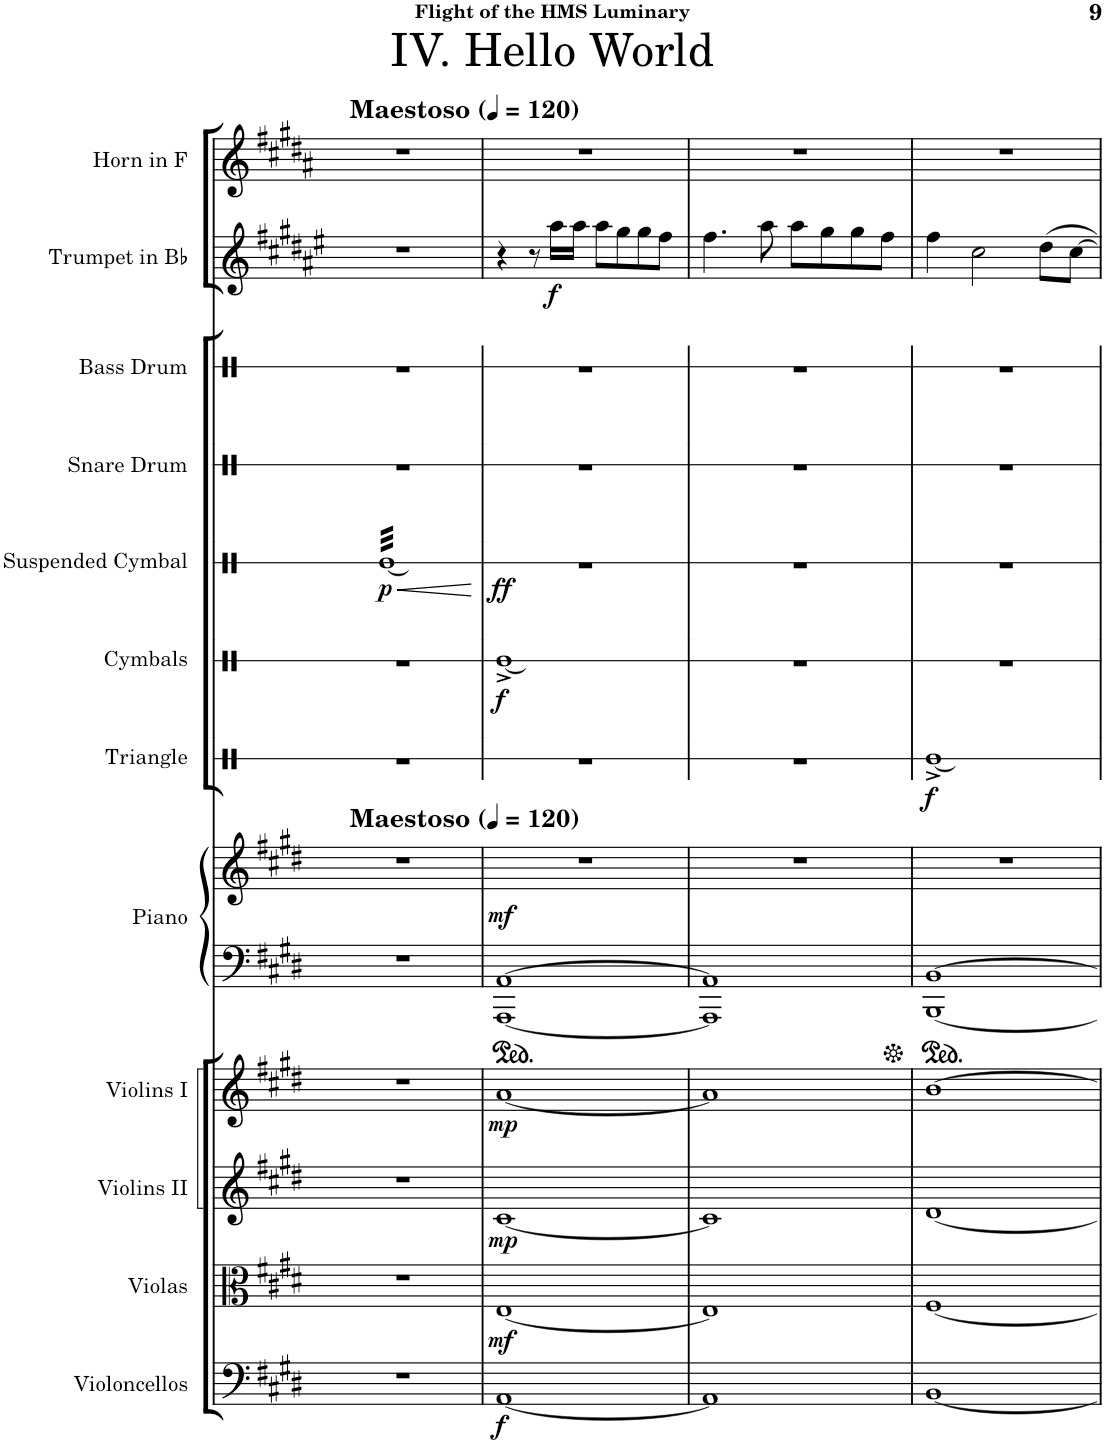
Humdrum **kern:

**kern	**dynam	**kern	**dynam	**kern	**dynam	**kern	**dynam	**kern	**kern	**dynam	**kern	**dynam	**kern	**dynam	**kern	**kern
*part10	*part10	*part9	*part9	*part8	*part8	*part7	*part7	*part6	*part5	*part5	*part4	*part4	*part3	*part3	*part2	*part1
*staff10	*staff10	*staff9	*staff9	*staff8	*staff8	*staff7	*staff7	*staff6	*staff5	*staff5	*staff4	*staff4	*staff3	*staff3	*staff2	*staff1
*I"Violoncellos	*	*I"Violas	*	*I"Violins II	*	*I"Violins I	*	*I"Piano	*I"Triangle	*	*I"Suspended Cymbal	*	*I"Trumpet in Bb	*	*I"Horn in F	*I"Pan Flute
*I'Vcs.	*	*I'Vlas.	*	*I'Vlns. II	*	*I'Vlns. I	*	*I'Pno.	*I'Trgl.	*	*I'Sus. Cym.	*	*I'Tpt. in Bb	*	*I'Hn. in F	*I'Pn. Fl.
!!LO:PB:g=z
*	*	*	*	*	*	*	*	*	*stria1	*	*stria1	*	*	*	*	*
*clefF4	*	*clefC3	*	*clefG2	*	*clefG2	*	*clefF4	*clefX	*	*clefX	*	*clefG2	*	*clefG2	*clefG2
*	*	*	*	*	*	*	*	*	*	*	*	*	*Trd1c2	*	*Trd4c7	*
*k[f#c#g#d#]	*	*k[f#c#g#d#]	*	*k[f#c#g#d#]	*	*k[f#c#g#d#]	*	*k[f#c#g#d#]	*k[]	*	*k[]	*	*k[f#c#g#d#a#e#]	*	*k[f#c#g#d#a#]	*k[f#c#g#d#]
*M4/4	*	*M4/4	*	*M4/4	*	*M4/4	*	*M4/4	*M4/4	*	*M4/4	*	*M4/4	*	*M4/4	*M4/4
*MM120	*	*MM120	*	*MM120	*	*MM120	*	*MM120	*MM120	*	*MM120	*	*MM120	*	*MM120	*MM120
=1	=1	=1	=1	=1	=1	=1	=1	=1	=1	=1	=1	=1	=1	=1	=1	=1
!	!	!	!	!	!	!	!	!	!	!	!	!	!	!	!	!LO:TX:a:t=IV. Hello World
!	!	!	!	!	!	!	!	!	!	!	!	!	!	!	!	!LO:TX:a:B:t=Maestoso
1r	.	1r	.	1r	.	1r	.	1r	1r	.	8ryy	.	1r	.	1r	1r
!	!	!	!	!	!	!	!	!	!	!	!	!LO:HP:b	!	!	!	!
!	!	!	!	!	!	!	!	!	!	!	!	!LO:DY:n=1:b	!	!	!	!
*	*	*	*	*	*	*	*	*	*	*	*tremolo	*	*	*	*	*
.	.	.	.	.	.	.	.	.	.	.	[32ReLLL	< p	.	.	.	.
.	.	.	.	.	.	.	.	.	.	.	32Re	.	.	.	.	.
.	.	.	.	.	.	.	.	.	.	.	32Re	.	.	.	.	.
.	.	.	.	.	.	.	.	.	.	.	32Re	.	.	.	.	.
.	.	.	.	.	.	.	.	.	.	.	32Re	.	.	.	.	.
.	.	.	.	.	.	.	.	.	.	.	32Re	.	.	.	.	.
.	.	.	.	.	.	.	.	.	.	.	32Re	.	.	.	.	.
.	.	.	.	.	.	.	.	.	.	.	32Re	.	.	.	.	.
.	.	.	.	.	.	.	.	.	.	.	32Re	.	.	.	.	.
.	.	.	.	.	.	.	.	.	.	.	32Re	.	.	.	.	.
.	.	.	.	.	.	.	.	.	.	.	32Re	.	.	.	.	.
.	.	.	.	.	.	.	.	.	.	.	32Re	.	.	.	.	.
.	.	.	.	.	.	.	.	.	.	.	32Re	.	.	.	.	.
.	.	.	.	.	.	.	.	.	.	.	32Re	.	.	.	.	.
.	.	.	.	.	.	.	.	.	.	.	32Re	.	.	.	.	.
.	.	.	.	.	.	.	.	.	.	.	32Re	.	.	.	.	.
.	.	.	.	.	.	.	.	.	.	.	32Re	.	.	.	.	.
.	.	.	.	.	.	.	.	.	.	.	32Re	.	.	.	.	.
.	.	.	.	.	.	.	.	.	.	.	32Re	.	.	.	.	.
.	.	.	.	.	.	.	.	.	.	.	32Re	.	.	.	.	.
.	.	.	.	.	.	.	.	.	.	.	32Re	.	.	.	.	.
.	.	.	.	.	.	.	.	.	.	.	32Re	.	.	.	.	.
.	.	.	.	.	.	.	.	.	.	.	32Re	.	.	.	.	.
.	.	.	.	.	.	.	.	.	.	.	32Re	.	.	.	.	.
.	.	.	.	.	.	.	.	.	.	.	32Re	.	.	.	.	.
.	.	.	.	.	.	.	.	.	.	.	32Re	.	.	.	.	.
.	.	.	.	.	.	.	.	.	.	.	32Re	.	.	.	.	.
.	.	.	.	.	.	.	.	.	.	.	32ReJJJ	.	.	.	.	.
*	*	*	*	*	*	*	*	*	*	*	*Xtremolo	*	*	*	*	*
.	.	.	.	.	.	.	.	.	.	.	.	[	.	.	.	.
=2	=2	=2	=2	=2	=2	=2	=2	=2	=2	=2	=2	=2	=2	=2	=2	=2
!	!LO:DY:b	!	!LO:DY:b	!	!LO:DY:b	!	!LO:DY:b	!	!	!	!	!LO:DY:b	!	!	!	!
[1AA	f	[1E	mf	[1c#	mp	[1a	mp	[1AAA [1AA	1r	.	1r	ff	4r	.	1r	1r
.	.	.	.	.	.	.	.	.	.	.	.	.	8r	.	.	.
!	!	!	!	!	!	!	!	!	!	!	!	!	!	!LO:DY:b	!	!
.	.	.	.	.	.	.	.	.	.	.	.	.	16aa#\LL	f	.	.
.	.	.	.	.	.	.	.	.	.	.	.	.	16aa#\JJ	.	.	.
.	.	.	.	.	.	.	.	.	.	.	.	.	8aa#\L	.	.	.
.	.	.	.	.	.	.	.	.	.	.	.	.	8gg#\	.	.	.
.	.	.	.	.	.	.	.	.	.	.	.	.	8gg#\	.	.	.
.	.	.	.	.	.	.	.	.	.	.	.	.	8ff#\J	.	.	.
8ryy	.	8ryy	.	8ryy	.	8ryy	.	8r	8ryy	.	8Re]	.	8ryy	.	8ryy	8ryy
=3	=3	=3	=3	=3	=3	=3	=3	=3	=3	=3	=3	=3	=3	=3	=3	=3
1AA]	.	1E]	.	1c#]	.	1a]	.	1AAA] 1AA]	1r	.	1r	.	4.ff#\	.	1r	1r
.	.	.	.	.	.	.	.	.	.	.	.	.	8aa#\	.	.	.
.	.	.	.	.	.	.	.	.	.	.	.	.	8aa#\L	.	.	.
.	.	.	.	.	.	.	.	.	.	.	.	.	8gg#\	.	.	.
.	.	.	.	.	.	.	.	.	.	.	.	.	8gg#\	.	.	.
.	.	.	.	.	.	.	.	.	.	.	.	.	8ff#\J	.	.	.
=4	=4	=4	=4	=4	=4	=4	=4	=4	=4	=4	=4	=4	=4	=4	=4	=4
!	!	!	!	!	!	!	!	!	!	!LO:DY:b	!	!	!	!	!	!
[1BB	.	[1F#	.	[1d#	.	[1b	.	[1BBB [1BB	1Re^	f	1r	.	4ff#\	.	1r	1r
.	.	.	.	.	.	.	.	.	.	.	.	.	2cc#\	.	.	.
.	.	.	.	.	.	.	.	.	.	.	.	.	8dd#\L	.	.	.
.	.	.	.	.	.	.	.	.	.	.	.	.	[8cc#\J	.	.	.
=	=	=	=	=	=	=	=	=	=	=	=	=	=	=	=	=
*-	*-	*-	*-	*-	*-	*-	*-	*-	*-	*-	*-	*-	*-	*-	*-	*-
